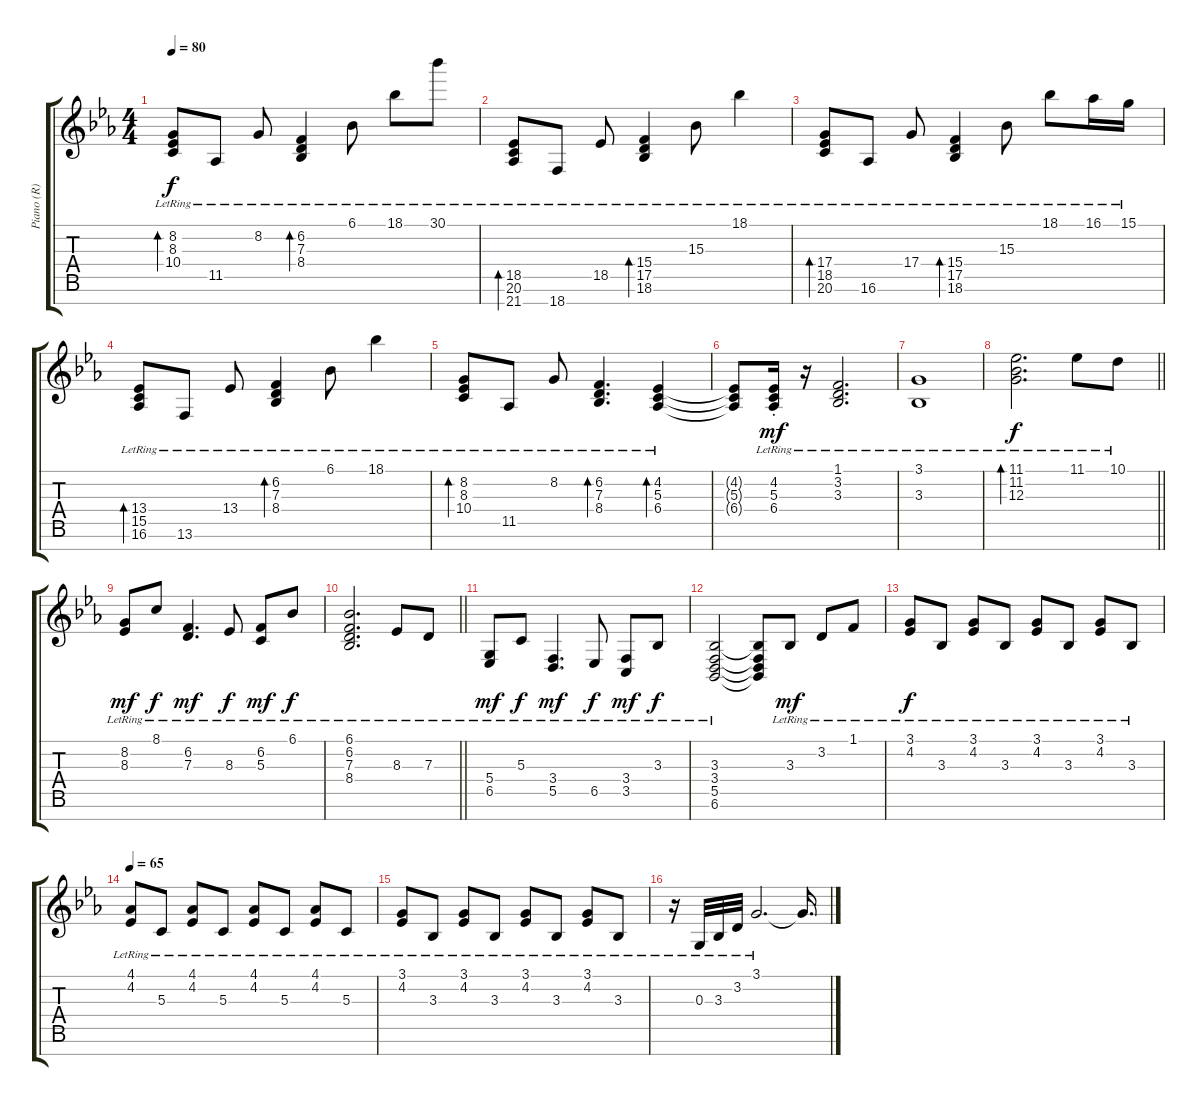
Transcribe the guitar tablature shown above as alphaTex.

\track ("Piano (R)" "Piano (R)") {instrument acousticgrandpiano}
\staff {score tabs}
\tuning (E4 B3 G3 D3 A2 E2 B1) {hide}
\ts (4 4)
\tempo 80
\clef g2
\ks eb
(8.2{lr} 8.3{lr} 10.4{lr}).8{bd 120 dy f} 11.5{lr}.8 8.2{lr}.8 (6.2{lr} 7.3{lr} 8.4{lr}).4{bd 60} 6.1{lr}.8 18.1{lr}.8 30.1{lr}.8 |
(18.5{lr} 20.6{lr} 21.7{lr}).8{bd 120} 18.7{lr}.8 18.5{lr}.8 (15.4{lr} 17.5{lr} 18.6{lr}).4{bd 60} 15.3{lr}.8 18.1{lr}.4 |
(17.4{lr} 18.5{lr} 20.6{lr}).8{bd 120} 16.6{lr}.8 17.4{lr}.8 (15.4{lr} 17.5{lr} 18.6{lr}).4{bd 60} 15.3{lr}.8 18.1{lr}.8 16.1{lr}.16 15.1{lr}.16 |
(13.4{lr} 15.5{lr} 16.6{lr}).8{bd 120} 13.6{lr}.8 13.4{lr}.8 (6.2{lr} 7.3{lr} 8.4{lr}).4{bd 60} 6.1{lr}.8 18.1{lr}.4 |
(8.2{lr} 8.3{lr} 10.4{lr}).8{bd 60} 11.5{lr}.8 8.2{lr}.8 (6.2{lr} 7.3{lr} 8.4{lr}).4{d bd 60} (4.2{lr} 5.3{lr} 6.4{lr}).4{bd 60} |
(4.2{t} 5.3{t} 6.4{t}).8 (4.2{st lr} 5.3{st lr} 6.4{st lr}).16{dy mf} r.16 (1.1{lr} 3.2{lr} 3.3{lr}).2{d} |
(3.1{lr} 3.3{lr}).1 |
\barLineRight lightlight
(11.1{lr} 11.2 12.3).2{d bd 120 dy f} 11.1{lr}.8 10.1{lr}.8 |
(8.2{lr} 8.3{lr}).8{dy mf} 8.1{lr}.8{dy f} (6.2{lr} 7.3{lr}).4{d dy mf} 8.3{lr}.8{dy f} (6.2{lr} 5.3{lr}).8{dy mf} 6.1{lr}.8{dy f} |
\barLineRight lightlight
(6.1{lr} 6.2{lr} 7.3{lr} 8.4{lr}).2{d} 8.3{lr}.8 7.3{lr}.8 |
(5.4{lr} 6.5{lr}).8{dy mf} 5.3{lr}.8{dy f} (3.4{lr} 5.5{lr}).4{d dy mf} 6.5{lr}.8{dy f} (3.4{lr} 3.5{lr}).8{dy mf} 3.3{lr}.8{dy f} |
(3.3{lr} 3.4{lr} 5.5{lr} 6.6{lr}).2 (3.3{t} 3.4{t} 5.5{t} 6.6{t}).8 3.3{lr}.8{dy mf} 3.2{lr}.8 1.1{lr}.8 |
(3.1{lr} 4.2{lr}).8{dy f} 3.3{lr}.8 (3.1{lr} 4.2{lr}).8 3.3{lr}.8 (3.1{lr} 4.2{lr}).8 3.3{lr}.8 (3.1{lr} 4.2{lr}).8 3.3{lr}.8 |
\tempo 65
(4.1{lr} 4.2{lr}).8 5.3{lr}.8 (4.1{lr} 4.2{lr}).8 5.3{lr}.8 (4.1{lr} 4.2{lr}).8 5.3{lr}.8 (4.1{lr} 4.2{lr}).8 5.3{lr}.8 |
(3.1{lr} 4.2{lr}).8 3.3{lr}.8 (3.1{lr} 4.2{lr}).8 3.3{lr}.8 (3.1{lr} 4.2{lr}).8 3.3{lr}.8 (3.1{lr} 4.2{lr}).8 3.3{lr}.8 |
r.16 0.3{lr}.32 3.3{lr}.32 3.2{lr}.32 3.1{lr}.2{d} 3.1{t}.16{d}
